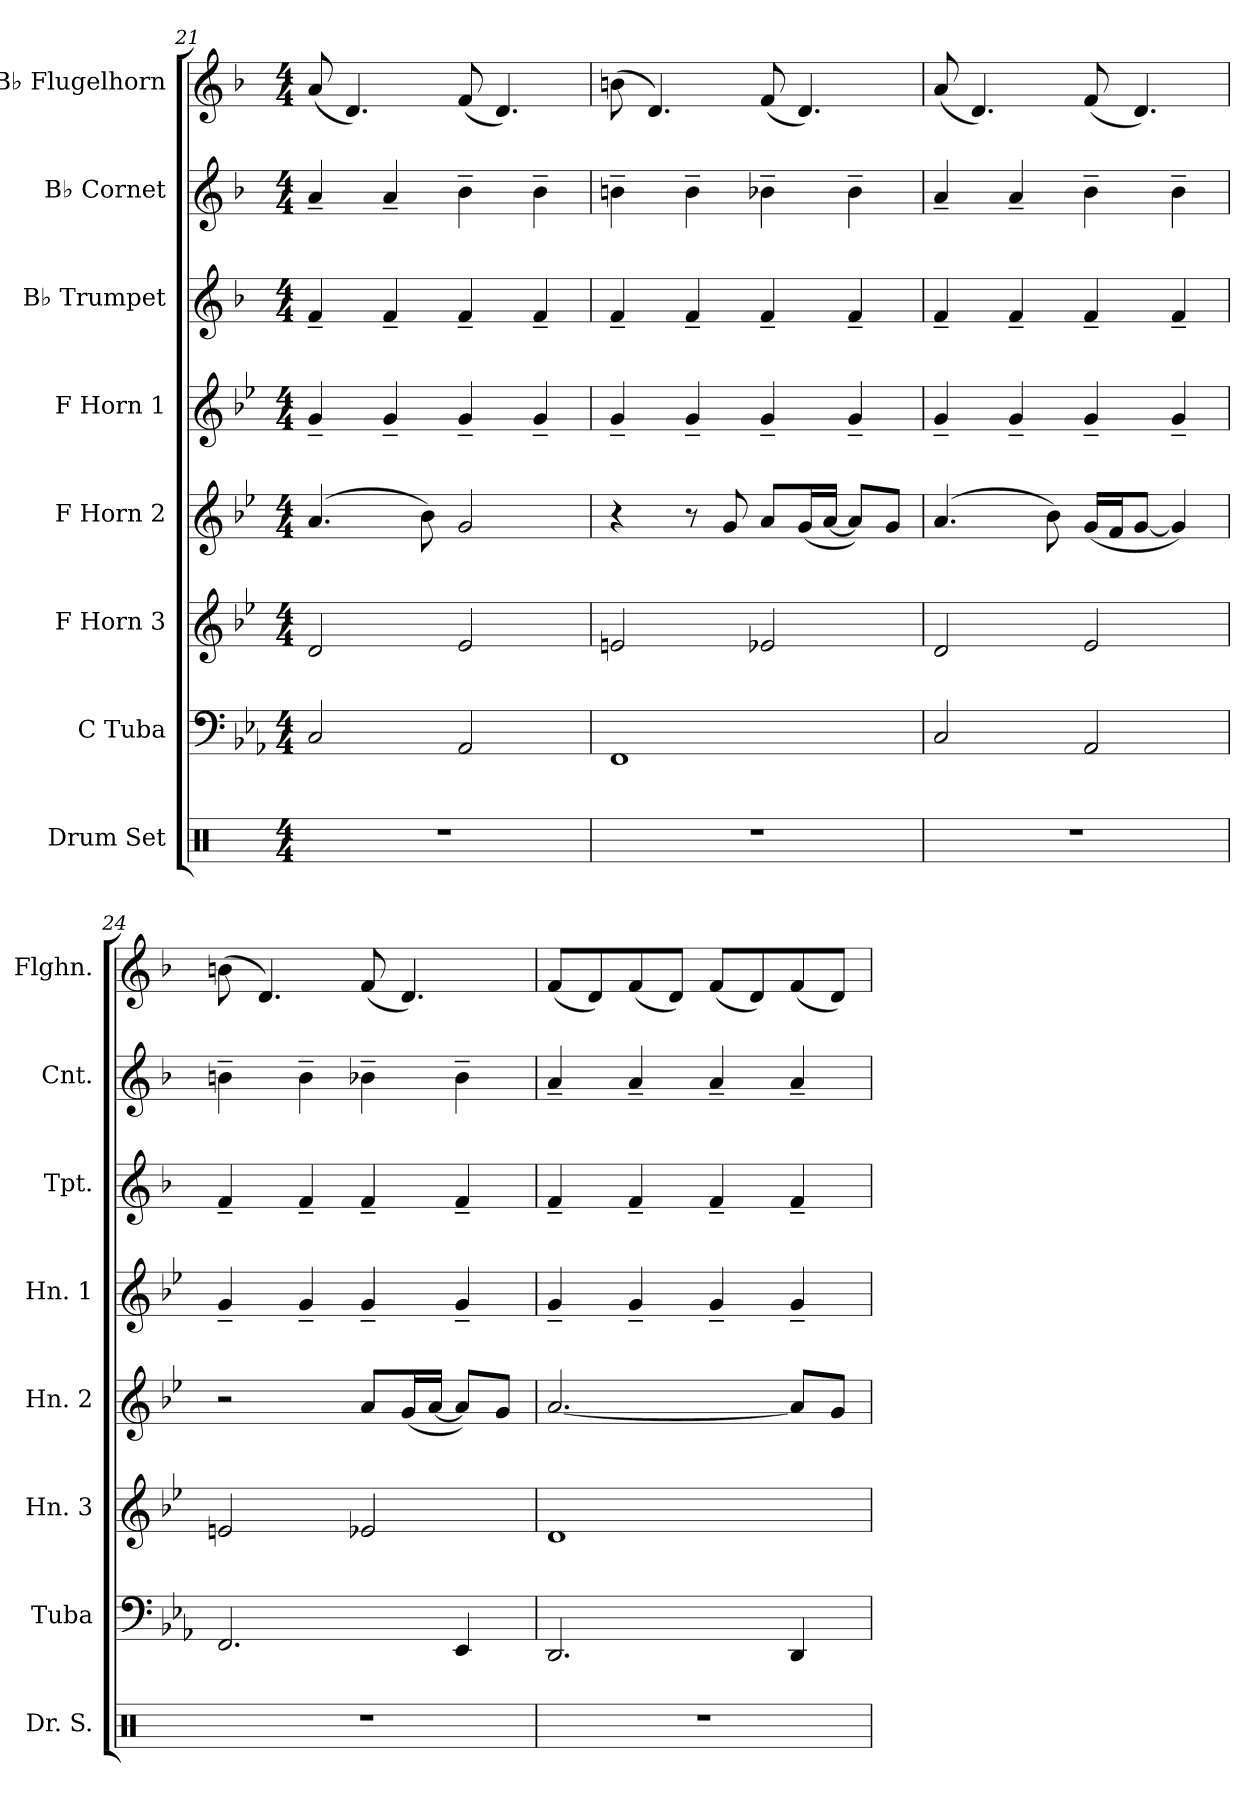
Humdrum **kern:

**kern	**kern	**kern	**kern	**kern	**kern	**kern	**kern
*part8	*part7	*part6	*part5	*part4	*part3	*part2	*part1
*staff8	*staff7	*staff6	*staff5	*staff4	*staff3	*staff2	*staff1
*I"Drum Set	*I"C Tuba	*I"F Horn 3	*I"F Horn 2	*I"F Horn 1	*I"B♭ Trumpet	*I"B♭ Cornet	*I"B♭ Flugelhorn
*I'Dr. S.	*I'Tuba	*I'Hn. 3	*I'Hn. 2	*I'Hn. 1	*I'Tpt.	*I'Cnt.	*I'Flghn.
!!LO:LB:g=z
*clefX	*clefF4	*clefG2	*clefG2	*clefG2	*clefG2	*clefG2	*clefG2
*	*	*ITrd4c7	*ITrd4c7	*ITrd4c7	*ITrd1c2	*ITrd1c2	*ITrd1c2
*k[]	*k[b-e-a-]	*k[b-e-a-]	*k[b-e-a-]	*k[b-e-a-]	*k[b-e-a-]	*k[b-e-a-]	*k[b-e-a-]
*M4/4	*M4/4	*M4/4	*M4/4	*M4/4	*M4/4	*M4/4	*M4/4
=21	=21	=21	=21	=21	=21	=21	=21
1r	2C/	2G/	(>4.d/	4c~/	4e-~/	4g~/	(<8g/
.	.	.	.	.	.	.	4.c/)
.	.	.	.	4c~/	4e-~/	4g~/	.
.	.	.	8e-\)	.	.	.	.
.	2AA-/	2A-/	2c/	4c~/	4e-~/	4a-~\	(<8e-/
.	.	.	.	.	.	.	4.c/)
.	.	.	.	4c~/	4e-~/	4a-~\	.
=22	=22	=22	=22	=22	=22	=22	=22
1r	1FF	2An/	4r	4c~/	4e-~/	4an~\	(>8an\
.	.	.	.	.	.	.	4.c/)
.	.	.	8r	4c~/	4e-~/	4a~\	.
.	.	.	8c/	.	.	.	.
.	.	2A-X/	8d/L	4c~/	4e-~/	4a-X~\	(<8e-/
.	.	.	(<16c/L	.	.	.	4.c/)
.	.	.	[16d/JJ	.	.	.	.
.	.	.	8d/L])	4c~/	4e-~/	4a-~\	.
.	.	.	8c/J	.	.	.	.
=23	=23	=23	=23	=23	=23	=23	=23
1r	2C/	2G/	(>4.d/	4c~/	4e-~/	4g~/	(<8g/
.	.	.	.	.	.	.	4.c/)
.	.	.	.	4c~/	4e-~/	4g~/	.
.	.	.	8e-\)	.	.	.	.
.	2AA-/	2A-/	(<16c/LL	4c~/	4e-~/	4a-~\	(<8e-/
.	.	.	16B-/J	.	.	.	.
.	.	.	[8c/J	.	.	.	4.c/)
.	.	.	4c/])	4c~/	4e-~/	4a-~\	.
=24	=24	=24	=24	=24	=24	=24	=24
1r	2.FF/	2An/	2r	4c~/	4e-~/	4an~\	(>8an\
.	.	.	.	.	.	.	4.c/)
.	.	.	.	4c~/	4e-~/	4a~\	.
.	.	2A-X/	8d/L	4c~/	4e-~/	4a-X~\	(<8e-/
.	.	.	(<16c/L	.	.	.	4.c/)
.	.	.	[16d/JJ	.	.	.	.
.	4EE-/	.	8d/L])	4c~/	4e-~/	4a-~\	.
.	.	.	8c/J	.	.	.	.
=25	=25	=25	=25	=25	=25	=25	=25
1r	2.DD/	1G	[2.d/	4c~/	4e-~/	4g~/	(<8e-/L
.	.	.	.	.	.	.	8c/)
.	.	.	.	4c~/	4e-~/	4g~/	(<8e-/
.	.	.	.	.	.	.	8c/J)
.	.	.	.	4c~/	4e-~/	4g~/	(<8e-/L
.	.	.	.	.	.	.	8c/)
.	4DD/	.	8d/L]	4c~/	4e-~/	4g~/	(<8e-/
.	.	.	8c/J	.	.	.	8c/J)
=	=	=	=	=	=	=	=
*-	*-	*-	*-	*-	*-	*-	*-
